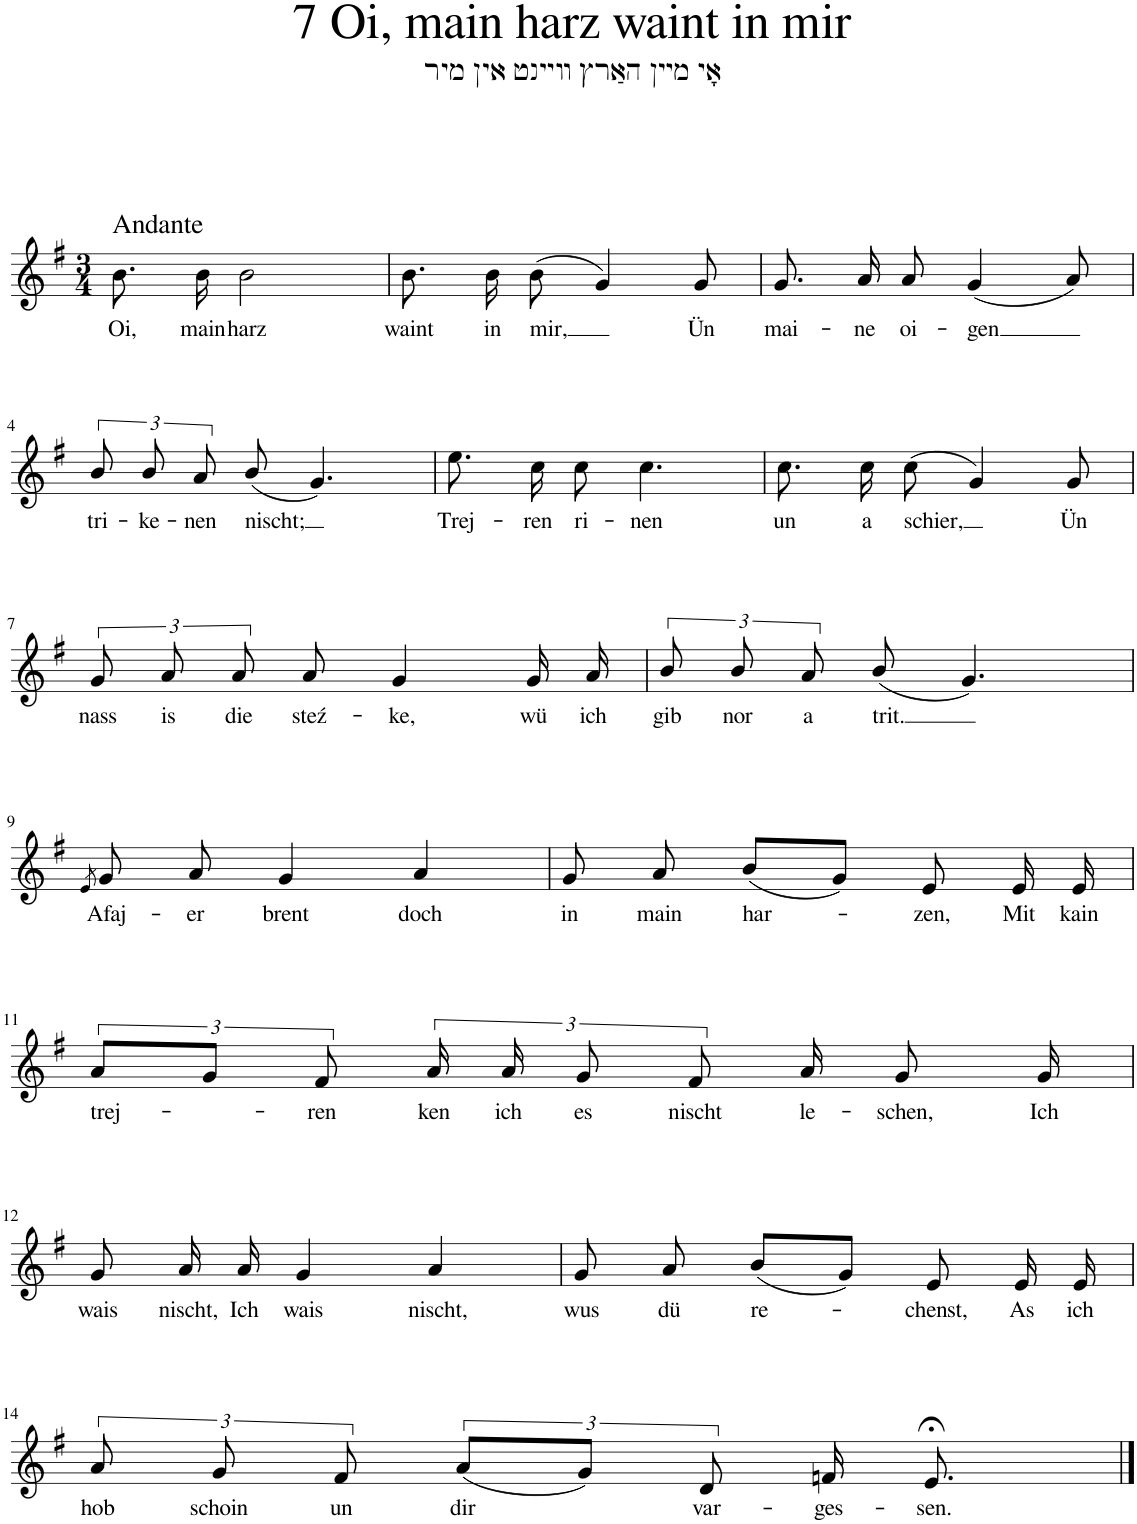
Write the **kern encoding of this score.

**kern	**text
*part1	*part1
*staff1	*staff1
*I"Piano	*
*I'Pno.	*
*clefG2	*
*k[f#]	*
*M3/4	*
=1	=1
!LO:TX:a:t=Andante	!
!	!LO:LY:b
8.b\	Oi,
!	!LO:LY:b
16b\	main
!	!LO:LY:b
2b\	harz
=2	=2
!	!LO:LY:b
8.b\	waint
!	!LO:LY:b
16b\	in
!	!LO:LY:b
(8b\	mir,
4g/)	.
!	!LO:LY:b
8g/	Ün
=3	=3
!	!LO:LY:b
8.g/	mai-
!	!LO:LY:b
16a/	-ne
!	!LO:LY:b
8a/	oi-
!	!LO:LY:b
(4g/	-gen
8a/)	.
!!LO:LB:g=z
=4	=4
!	!LO:LY:b
12b/	tri-
!	!LO:LY:b
12b/	-ke-
!	!LO:LY:b
12a/	-nen
!	!LO:LY:b
(8b/	nischt;
4.g/)	.
=5	=5
!	!LO:LY:b
8.ee\	Trej-
!	!LO:LY:b
16cc\	-ren
!	!LO:LY:b
8cc\	ri-
!	!LO:LY:b
4.cc\	-nen
=6	=6
!	!LO:LY:b
8.cc\	un
!	!LO:LY:b
16cc\	a
!	!LO:LY:b
(8cc\	schier,
4g/)	.
!	!LO:LY:b
8g/	Ün
!!LO:LB:g=z
=7	=7
!	!LO:LY:b
12g/	nass
!	!LO:LY:b
12a/	is
!	!LO:LY:b
12a/	die
!	!LO:LY:b
8a/	steź-
!	!LO:LY:b
4g/	-ke,
!	!LO:LY:b
16g/	wü
!	!LO:LY:b
16a/	ich
=8	=8
!	!LO:LY:b
12b/	gib
!	!LO:LY:b
12b/	nor
!	!LO:LY:b
12a/	a
!	!LO:LY:b
(8b/	trit.
4.g/)	.
!!LO:LB:g=z
=9	=9
8qe/	.
!	!LO:LY:b
8g/	Afaj-
!	!LO:LY:b
8a/	-er
!	!LO:LY:b
4g/	brent
!	!LO:LY:b
4a/	doch
=10	=10
!	!LO:LY:b
8g/	in
!	!LO:LY:b
8a/	main
!	!LO:LY:b
(8b/L	har-
8g/J)	.
!	!LO:LY:b
8e/	-zen,
!	!LO:LY:b
16e/	Mit
!	!LO:LY:b
16e/	kain
!!LO:LB:g=z
=11	=11
!	!LO:LY:b
12a/L	trej-
12g/J	.
!	!LO:LY:b
12f#/	-ren
!	!LO:LY:b
24a/	ken
!	!LO:LY:b
24a/	ich
!	!LO:LY:b
12g/	es
!	!LO:LY:b
12f#/	nischt
!	!LO:LY:b
16a/	le-
!	!LO:LY:b
8g/	-schen,
!	!LO:LY:b
16g/	Ich
!!LO:LB:g=z
=12	=12
!	!LO:LY:b
8g/	wais
!	!LO:LY:b
16a/	nischt,
!	!LO:LY:b
16a/	Ich
!	!LO:LY:b
4g/	wais
!	!LO:LY:b
4a/	nischt,
=13	=13
!	!LO:LY:b
8g/	wus
!	!LO:LY:b
8a/	dü
!	!LO:LY:b
(8b/L	re-
8g/J)	.
!	!LO:LY:b
8e/	-chenst,
!	!LO:LY:b
16e/	As
!	!LO:LY:b
16e/	ich
!!LO:LB:g=z
=14	=14
!	!LO:LY:b
12a/	hob
!	!LO:LY:b
12g/	schoin
!	!LO:LY:b
12f#/	un
!	!LO:LY:b
(12a/L	dir
12g/J)	.
!	!LO:LY:b
12d/	var-
!	!LO:LY:b
16fn/	-ges-
!	!LO:LY:b
8.e;</	-sen.
==	==
*-	*-
